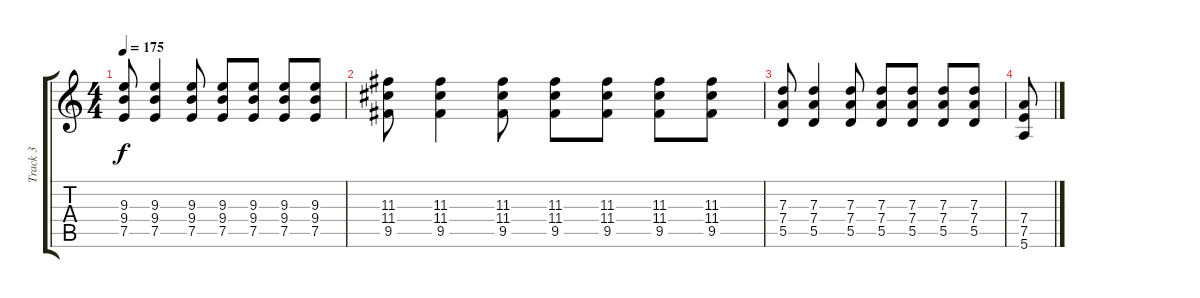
\track ("Track 3" "Track 3") {instrument distortionguitar}
\staff {score tabs}
\tuning (E4 B3 G3 D3 A2 E2) {hide}
\ts (4 4)
\tempo 175
\clef g2
\ks c
(9.3 9.4 7.5).8{dy f} (9.3 9.4 7.5).4 (9.3 9.4 7.5).8 (9.3 9.4 7.5).8 (9.3 9.4 7.5).8 (9.3 9.4 7.5).8 (9.3 9.4 7.5).8 |
(11.3 11.4 9.5).8 (11.3 11.4 9.5).4 (11.3 11.4 9.5).8 (11.3 11.4 9.5).8 (11.3 11.4 9.5).8 (11.3 11.4 9.5).8 (11.3 11.4 9.5).8 |
(7.3 7.4 5.5).8 (7.3 7.4 5.5).4 (7.3 7.4 5.5).8 (7.3 7.4 5.5).8 (7.3 7.4 5.5).8 (7.3 7.4 5.5).8 (7.3 7.4 5.5).8 |
(7.4 7.5 5.6).8
